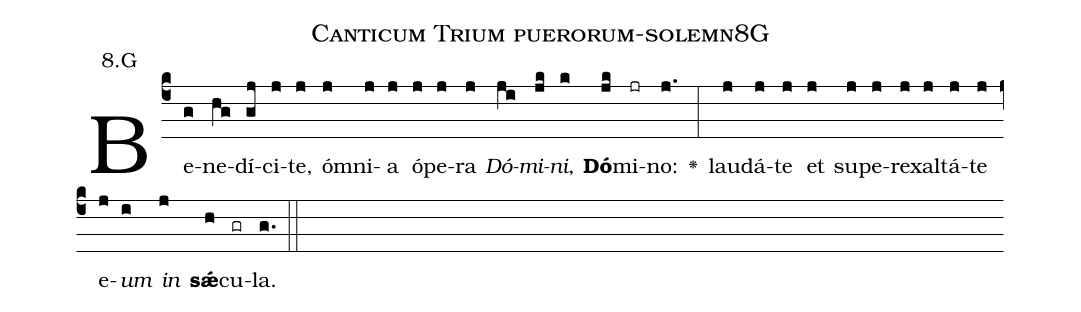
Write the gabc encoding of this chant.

name: Canticum Trium puerorum-solemn8G;
annotation: 8.G;
%%
(c4)Be(g)ne(hg)dí(gj)ci(j)te,(j) óm(j)ni(j)a(j) ó(j)pe(j)ra(j) <i>Dó</i>(ji)<i>mi</i>(jk)<i>ni</i>,(k) <b>Dó</b>(jk)mi(jr)no:(j.) <v>\greheightstar</v>(:) lau(j)dá(j)te(j) et(j) su(j)pe(j)re(j)xal(j)tá(j)te(j) e(j)<i>um</i>(i) <i>in</i>(j) <b>sǽ</b>(h)cu(gr)la.(g.) (::)


%E(j) u(j) o(i) u(j) a(h) e.(g.) (::)
